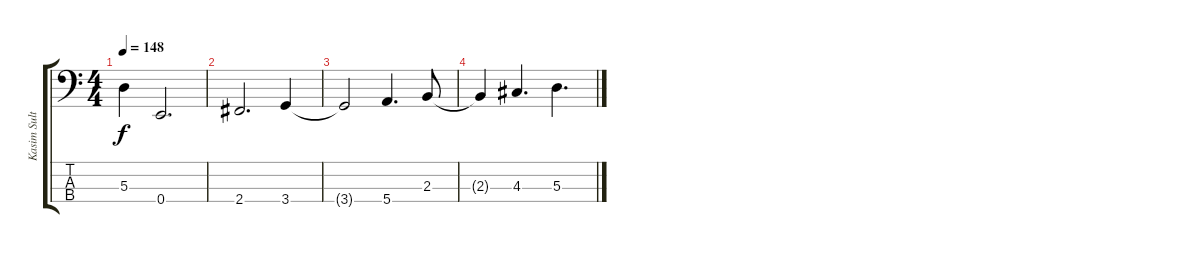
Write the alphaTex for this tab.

\track ("Kasim Sulton" "Kasim Sult") {instrument electricbassfinger}
\staff {score tabs}
\tuning (G2 D2 A1 E1) {hide}
\ts (4 4)
\tempo 148
\clef f4
\ks c
5.3{t}.4{dy f} 0.4.2{d} |
2.4.2{d} 3.4.4 |
3.4{t}.2 5.4.4{d} 2.3.8 |
2.3{t}.4 4.3.4{d} 5.3.4{d}
